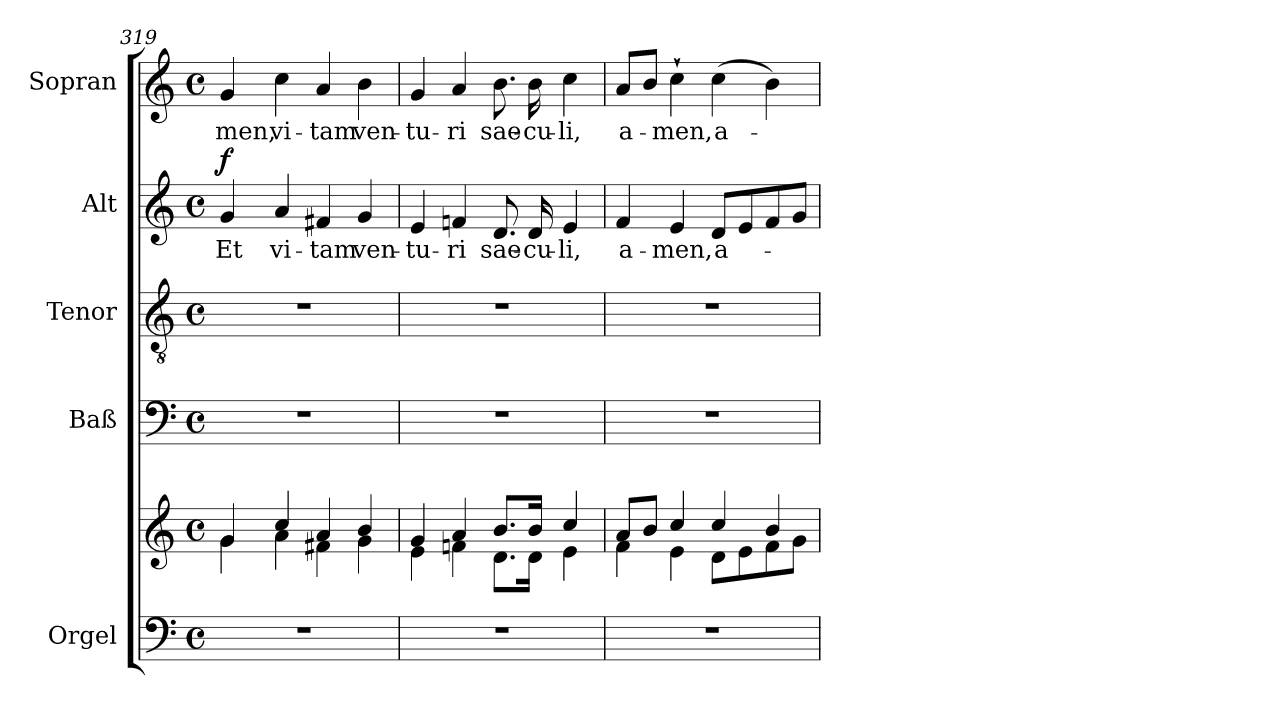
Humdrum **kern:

**kern	**kern	**kern	**kern	**kern	**text	**dynam	**kern	**text
*part5	*part5	*part4	*part3	*part2	*part2	*part2	*part1	*part1
*staff6	*staff5	*staff4	*staff3	*staff2	*staff2	*staff2	*staff1	*staff1
*I"Orgel	*	*I"Baß	*I"Tenor	*I"Alt	*	*	*I"Sopran	*
*clefF4	*clefG2	*clefF4	*clefGv2	*clefG2	*	*	*clefG2	*
*k[]	*k[]	*k[]	*k[]	*k[]	*	*	*k[]	*
*C:	*C:	*C:	*C:	*C:	*	*	*C:	*
*M4/4	*M4/4	*M4/4	*M4/4	*M4/4	*	*	*M4/4	*
*met(c)	*met(c)	*met(c)	*met(c)	*met(c)	*	*	*met(c)	*
=319	=319	=319	=319	=319	=319	=319	=319	=319
*	*^	*	*	*	*	*	*	*
!	!	!	!	!	!	!LO:LY:b	!LO:DY:a	!	!LO:LY:b
1r	4g/	4g\	1r	1r	4g/	Et	f	4g/	-men,
!	!	!	!	!	!	!LO:LY:b	!	!	!LO:LY:b
.	4cc/	4a\	.	.	4a/	vi-	.	4cc\	vi-
!	!	!	!	!	!	!LO:LY:b	!	!	!LO:LY:b
.	4a/	4f#X\	.	.	4f#X/	-tam	.	4a/	-tam
!	!	!	!	!	!	!LO:LY:b	!	!	!LO:LY:b
.	4b/	4g\	.	.	4g/	ven-	.	4b\	ven-
=320	=320	=320	=320	=320	=320	=320	=320	=320	=320
!	!	!	!	!	!	!LO:LY:b	!	!	!LO:LY:b
1r	4g/	4e\	1r	1r	4e/	-tu-	.	4g/	-tu-
!	!	!	!	!	!	!LO:LY:b	!	!	!LO:LY:b
.	4a/	4fn\	.	.	4fn/	-ri	.	4a/	-ri
!	!	!	!	!	!	!LO:LY:b	!	!	!LO:LY:b
.	8.b/L	8.d\L	.	.	8.d/	sae-	.	8.b\	sae-
!	!	!	!	!	!	!LO:LY:b	!	!	!LO:LY:b
.	16b/Jk	16d\Jk	.	.	16d/	-cu-	.	16b\	-cu-
!	!	!	!	!	!	!LO:LY:b	!	!	!LO:LY:b
.	4cc/	4e\	.	.	4e/	-li,	.	4cc\	-li,
=321	=321	=321	=321	=321	=321	=321	=321	=321	=321
!	!	!	!	!	!	!LO:LY:b	!	!	!LO:LY:b
1r	8a/L	4f\	1r	1r	4f/	a-	.	8a/L	a-
.	8b/J	.	.	.	.	.	.	8b/J	.
!	!	!	!	!	!	!LO:LY:b	!	!	!LO:LY:b
.	4cc/	4e\	.	.	4e/	-men,	.	4cc`>\	-men,
!	!	!	!	!	!	!LO:LY:b	!	!	!LO:LY:b
.	4cc/	8d\L	.	.	8d/L	a-	.	(>4cc\	a-
.	.	8e\	.	.	8e/	.	.	.	.
.	4b/	8f\	.	.	8f/	.	.	4b\)	.
.	.	8g\J	.	.	8g/J	.	.	.	.
*	*v	*v	*	*	*	*	*	*	*
=	=	=	=	=	=	=	=	=
*-	*-	*-	*-	*-	*-	*-	*-	*-
